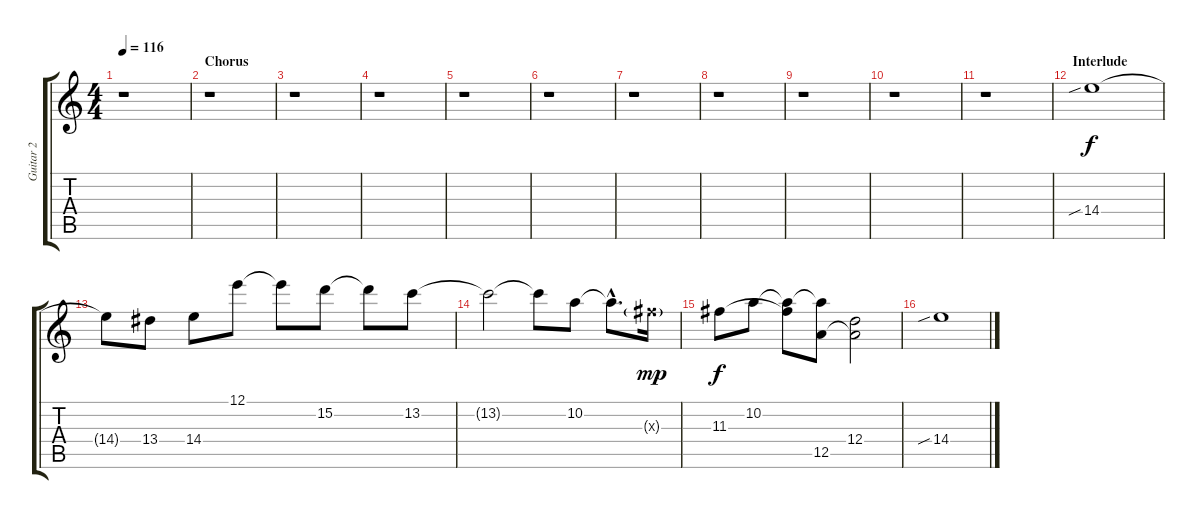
\track ("Guitar 2" "Guitar 2") {instrument distortionguitar}
\staff {score tabs}
\tuning (E4 B3 G3 D3 A2 E2) {hide}
\ts (4 4)
\tempo 116
\clef g2
\ks c
r.1{dy f} |
\section ("" "Chorus")
r.1 |
r.1 |
r.1 |
r.1 |
r.1 |
r.1 |
r.1 |
r.1 |
r.1 |
r.1 |
\section ("" "Interlude")
14.4{sib}.1 |
14.4{t}.8 13.4.8 14.4.8 12.1.8 12.1{t}.8 15.2.8 15.2{t}.8 13.2.8 |
13.2{t}.2 13.2{t}.8 10.2.8 10.2{hac t}.8{d} 11.3{g x}.16{dy mp} |
11.3.8{dy f} 10.2.8 (10.2{t} 11.3{t}).8 (10.2{t} 12.5).8 (12.4 12.5{t}).2 |
14.4{sib}.1
